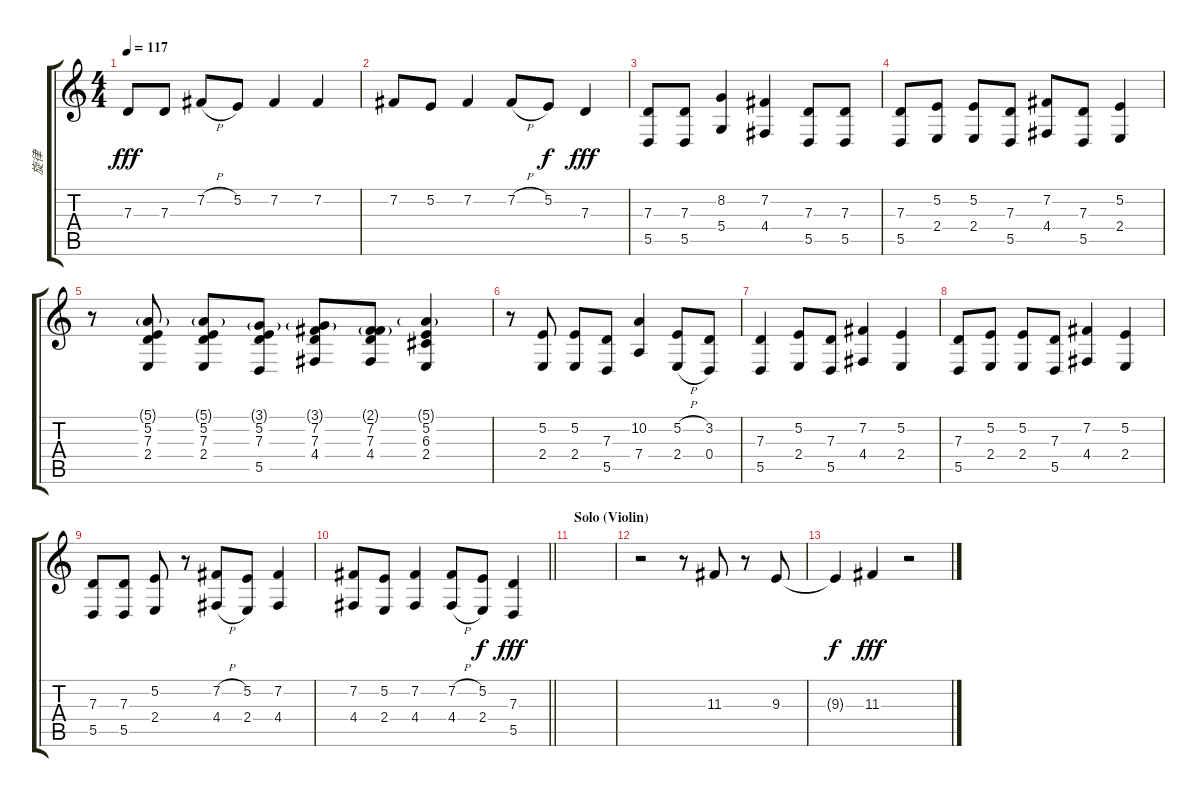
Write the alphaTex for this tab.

\track ("旋律" "旋律") {instrument clarinet}
\staff {score tabs}
\tuning (E4 B3 G3 D3 A2 E2) {hide}
\ts (4 4)
\tempo 117
\clef g2
\ks c
7.3.8{dy fff} 7.3.8 7.2{h}.8 5.2.8 7.2.4 7.2.4 |
7.2.8 5.2.8 7.2.4 7.2{h}.8 5.2.8{dy f} 7.3.4{dy fff} |
(7.3 5.5).8 (7.3 5.5).8 (8.2 5.4).4 (7.2 4.4).4 (7.3 5.5).8 (7.3 5.5).8 |
(7.3 5.5).8 (5.2 2.4).8 (5.2 2.4).8 (7.3 5.5).8 (7.2 4.4).8 (7.3 5.5).8 (5.2 2.4).4 |
r.8 (5.1{g} 5.2 7.3 2.4).8 (5.1{g} 5.2 7.3 2.4).8 (3.1{g} 5.2 7.3 5.5).8 (3.1{g} 7.2 7.3 4.4).8 (2.1{g} 7.2 7.3 4.4).8 (5.1{g} 5.2 6.3 2.4).4 |
r.8 (5.2 2.4).8 (5.2 2.4).8 (7.3 5.5).8 (10.2 7.4).4 (5.2{h} 2.4{h}).8 (3.2 0.4).8 |
(7.3 5.5).4 (5.2 2.4).8 (7.3 5.5).8 (7.2 4.4).4 (5.2 2.4).4 |
(7.3 5.5).8 (5.2 2.4).8 (5.2 2.4).8 (7.3 5.5).8 (7.2 4.4).4 (5.2 2.4).4 |
(7.3 5.5).8 (7.3 5.5).8 (5.2 2.4).8{txt ""} r.8 (7.2{h} 4.4{h}).8 (5.2 2.4).8 (7.2 4.4).4 |
\barLineRight lightlight
(7.2 4.4).8 (5.2 2.4).8 (7.2 4.4).4 (7.2{h} 4.4{h}).8 (5.2 2.4).8{dy f} (7.3 5.5).4{dy fff} |
\section ("" "Solo (Violin)")
|
r.2 r.8 11.3.8 r.8 9.3.8 |
9.3{t}.4{dy f} 11.3.4{dy fff} r.2
